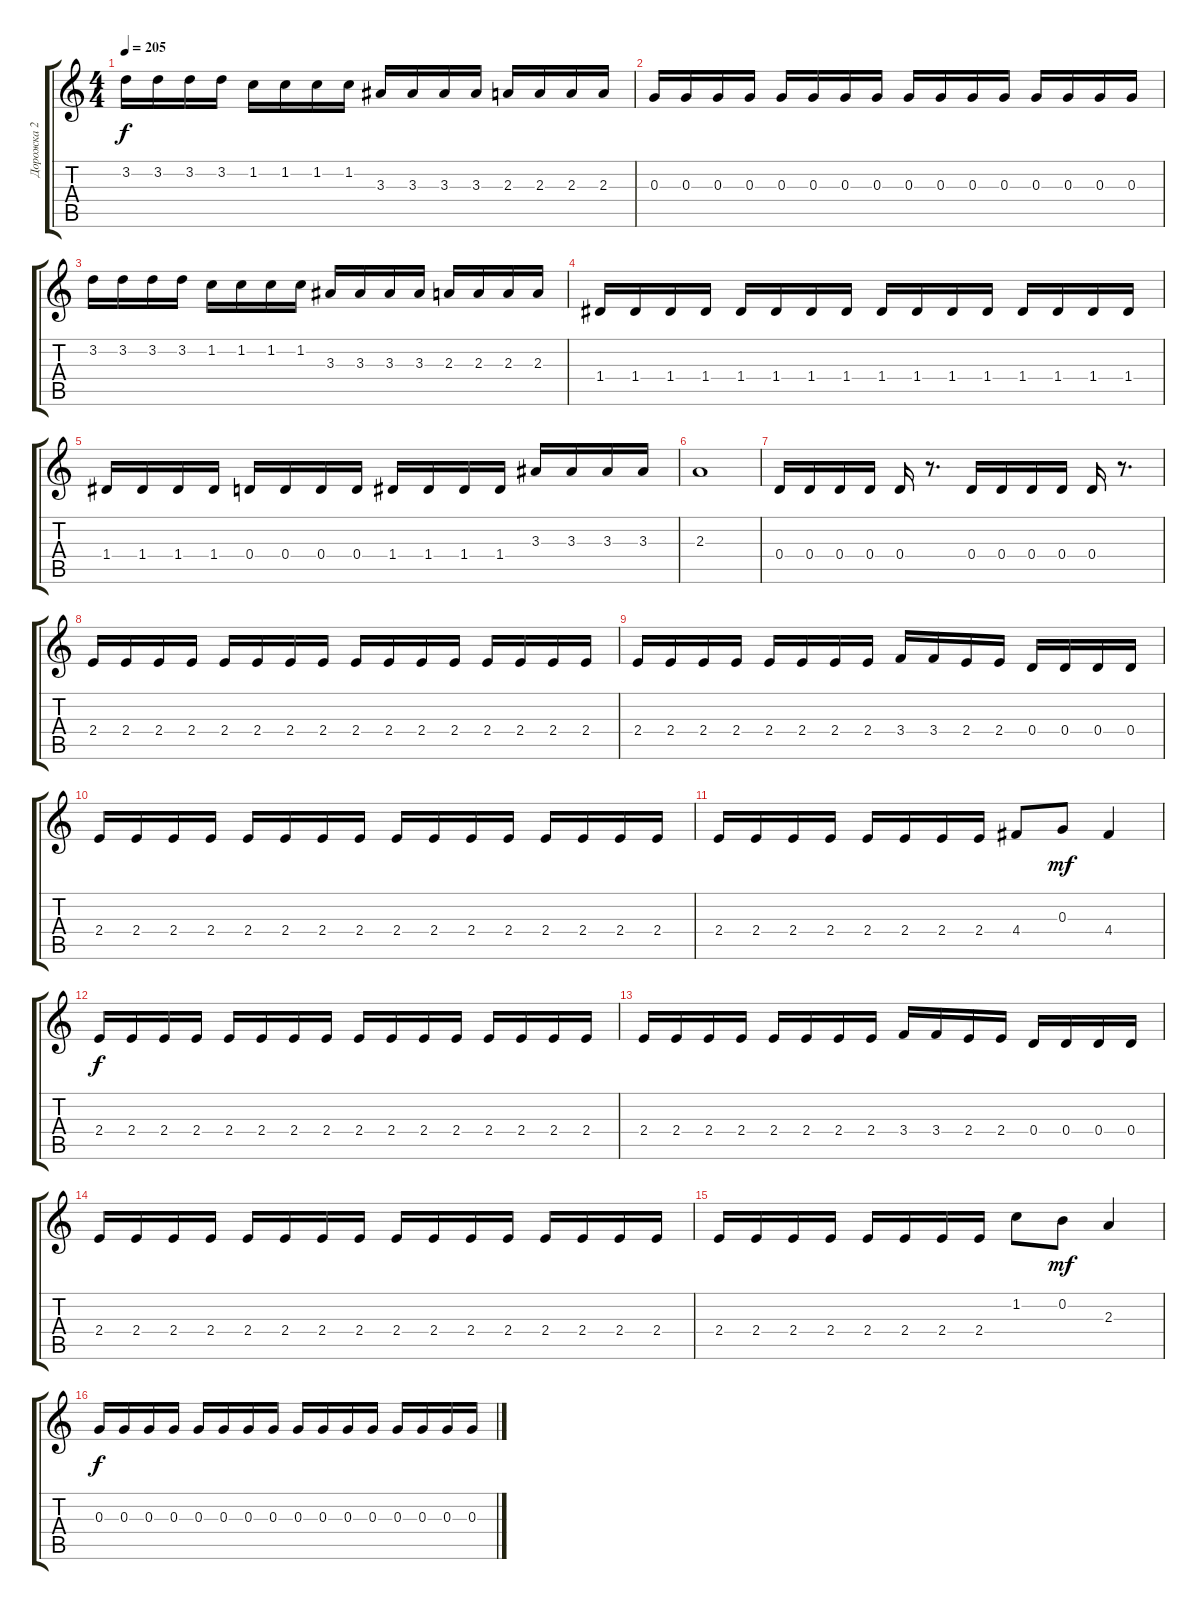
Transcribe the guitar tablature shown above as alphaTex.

\track ("Дорожка 2" "Дорожка 2") {instrument distortionguitar}
\staff {score tabs}
\tuning (E4 B3 G3 D3 A2 E2) {hide}
\ts (4 4)
\tempo 205
\clef g2
\ks c
3.2.16{dy f} 3.2.16 3.2.16 3.2.16 1.2.16 1.2.16 1.2.16 1.2.16 3.3.16 3.3.16 3.3.16 3.3.16 2.3.16 2.3.16 2.3.16 2.3.16 |
0.3.16 0.3.16 0.3.16 0.3.16 0.3.16 0.3.16 0.3.16 0.3.16 0.3.16 0.3.16 0.3.16 0.3.16 0.3.16 0.3.16 0.3.16 0.3.16 |
3.2.16 3.2.16 3.2.16 3.2.16 1.2.16 1.2.16 1.2.16 1.2.16 3.3.16 3.3.16 3.3.16 3.3.16 2.3.16 2.3.16 2.3.16 2.3.16 |
1.4.16 1.4.16 1.4.16 1.4.16 1.4.16 1.4.16 1.4.16 1.4.16 1.4.16 1.4.16 1.4.16 1.4.16 1.4.16 1.4.16 1.4.16 1.4.16 |
1.4.16 1.4.16 1.4.16 1.4.16 0.4.16 0.4.16 0.4.16 0.4.16 1.4.16 1.4.16 1.4.16 1.4.16 3.3.16 3.3.16 3.3.16 3.3.16 |
2.3.1 |
0.4.16 0.4.16 0.4.16 0.4.16 0.4.16 r.8{d} 0.4.16 0.4.16 0.4.16 0.4.16 0.4.16 r.8{d} |
2.4.16 2.4.16 2.4.16 2.4.16 2.4.16 2.4.16 2.4.16 2.4.16 2.4.16 2.4.16 2.4.16 2.4.16 2.4.16 2.4.16 2.4.16 2.4.16 |
2.4.16 2.4.16 2.4.16 2.4.16 2.4.16 2.4.16 2.4.16 2.4.16 3.4.16 3.4.16 2.4.16 2.4.16 0.4.16 0.4.16 0.4.16 0.4.16 |
2.4.16 2.4.16 2.4.16 2.4.16 2.4.16 2.4.16 2.4.16 2.4.16 2.4.16 2.4.16 2.4.16 2.4.16 2.4.16 2.4.16 2.4.16 2.4.16 |
2.4.16 2.4.16 2.4.16 2.4.16 2.4.16 2.4.16 2.4.16 2.4.16 4.4.8 0.3.8{dy mf} 4.4.4 |
2.4.16{dy f} 2.4.16 2.4.16 2.4.16 2.4.16 2.4.16 2.4.16 2.4.16 2.4.16 2.4.16 2.4.16 2.4.16 2.4.16 2.4.16 2.4.16 2.4.16 |
2.4.16 2.4.16 2.4.16 2.4.16 2.4.16 2.4.16 2.4.16 2.4.16 3.4.16 3.4.16 2.4.16 2.4.16 0.4.16 0.4.16 0.4.16 0.4.16 |
2.4.16 2.4.16 2.4.16 2.4.16 2.4.16 2.4.16 2.4.16 2.4.16 2.4.16 2.4.16 2.4.16 2.4.16 2.4.16 2.4.16 2.4.16 2.4.16 |
2.4.16 2.4.16 2.4.16 2.4.16 2.4.16 2.4.16 2.4.16 2.4.16 1.2.8 0.2.8{dy mf} 2.3.4 |
0.3.16{dy f} 0.3.16 0.3.16 0.3.16 0.3.16 0.3.16 0.3.16 0.3.16 0.3.16 0.3.16 0.3.16 0.3.16 0.3.16 0.3.16 0.3.16 0.3.16
